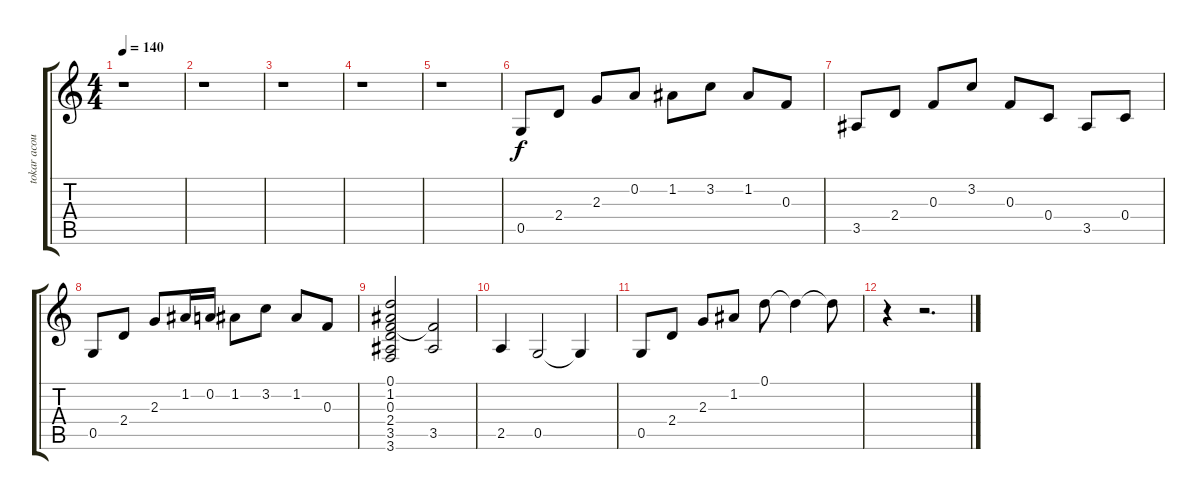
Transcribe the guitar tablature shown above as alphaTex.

\track ("tokar acoustic" "tokar acou") {instrument acousticguitarsteel}
\staff {score tabs}
\tuning (D4 A3 F3 C3 G2 D2) {hide}
\ts (4 4)
\tempo 140
\clef g2
\ks c
r.1{dy f} |
r.1 |
r.1 |
r.1 |
r.1 |
0.5.8 2.4.8 2.3.8 0.2.8 1.2.8 3.2.8 1.2.8 0.3.8 |
3.5.8 2.4.8 0.3.8 3.2.8 0.3.8 0.4.8 3.5.8 0.4.8 |
0.5.8 2.4.8 2.3.8 1.2.16 0.2.16 1.2.8 3.2.8 1.2.8 0.3.8 |
(0.1 1.2 0.3 2.4 3.5 3.6).2 (0.3{t} 3.5).2 |
2.5.4 0.5.2 0.5{t}.4 |
0.5.8 2.4.8 2.3.8 1.2.8 0.1.8 0.1{t}.4 0.1{t}.8 |
r.4 r.2{d}
